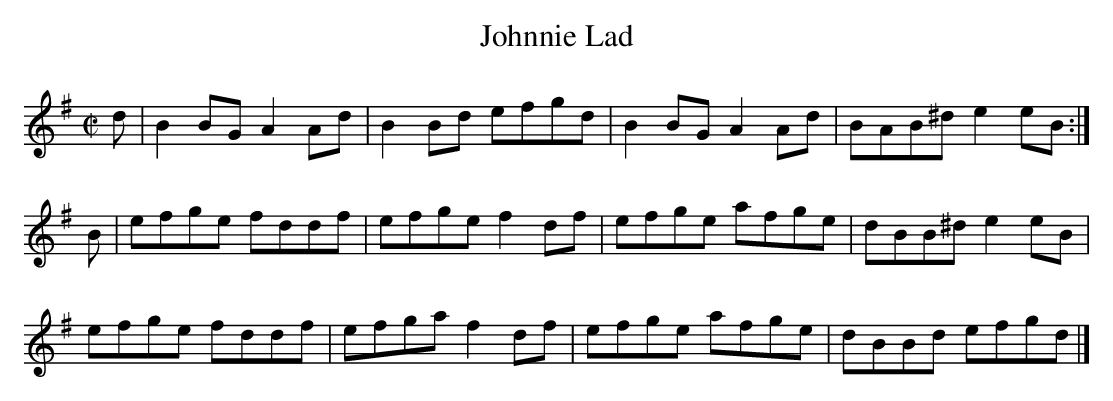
X:1
T:Johnnie Lad
M:C|
L:1/8
K:Emin
d|B2 BG A2 Ad|B2 Bd efgd|B2 BG A2Ad|BAB^d e2 eB:|
B|efge fddf|efge f2 df|efge afge|dBB^d e2 eB|
efge fddf|efga f2 df|efge afge|dBBd efgd|]
